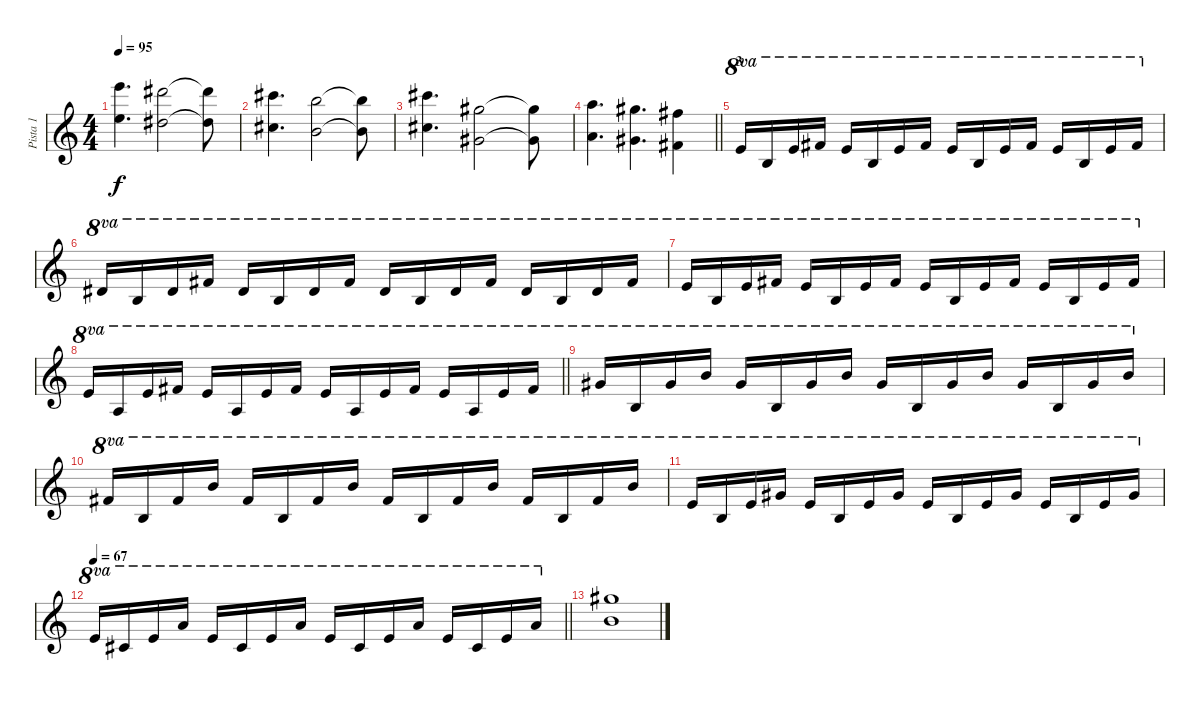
\track ("Pista 1" "Pista 1") {instrument acousticgrandpiano}
\staff {score}
\tuning (E5 B4 G4 D4 A3 E3) {hide}
\ts (4 4)
\tempo 95
\clef g2
\ks c
(26.4 19.5).4{d dy f} (25.4 18.5).2 (25.4{t} 18.5{t}).8 |
(23.4 16.5).4{d} (21.4 14.5).2 (21.4{t} 14.5{t}).8 |
(23.4 16.5).4{d} (18.4 11.5).2 (18.4{t} 11.5{t}).8 |
\barLineRight lightlight
(19.4 12.5).4{d} (18.4 11.5).4{d} (16.4 9.5).4 |
\section ("" "3")
19.5.16{ot 8va} 19.6.16{ot 8va} 19.5.16{ot 8va} 21.5.16{ot 8va} 19.5.16{ot 8va} 19.6.16{ot 8va} 19.5.16{ot 8va} 21.5.16{ot 8va} 19.5.16{ot 8va} 19.6.16{ot 8va} 19.5.16{ot 8va} 21.5.16{ot 8va} 19.5.16{ot 8va} 19.6.16{ot 8va} 19.5.16{ot 8va} 21.5.16{ot 8va} |
18.5.16{ot 8va} 19.6.16{ot 8va} 18.5.16{ot 8va} 21.5.16{ot 8va} 18.5.16{ot 8va} 19.6.16{ot 8va} 18.5.16{ot 8va} 21.5.16{ot 8va} 18.5.16{ot 8va} 19.6.16{ot 8va} 18.5.16{ot 8va} 21.5.16{ot 8va} 18.5.16{ot 8va} 19.6.16{ot 8va} 18.5.16{ot 8va} 21.5.16{ot 8va} |
19.5.16{ot 8va} 19.6.16{ot 8va} 19.5.16{ot 8va} 21.5.16{ot 8va} 19.5.16{ot 8va} 19.6.16{ot 8va} 19.5.16{ot 8va} 21.5.16{ot 8va} 19.5.16{ot 8va} 19.6.16{ot 8va} 19.5.16{ot 8va} 21.5.16{ot 8va} 19.5.16{ot 8va} 19.6.16{ot 8va} 19.5.16{ot 8va} 21.5.16{ot 8va} |
\barLineRight lightlight
19.5.16{ot 8va} 17.6.16{ot 8va} 19.5.16{ot 8va} 21.5.16{ot 8va} 19.5.16{ot 8va} 17.6.16{ot 8va} 19.5.16{ot 8va} 21.5.16{ot 8va} 19.5.16{ot 8va} 17.6.16{ot 8va} 19.5.16{ot 8va} 21.5.16{ot 8va} 19.5.16{ot 8va} 17.6.16{ot 8va} 19.5.16{ot 8va} 21.5.16{ot 8va} |
23.5.16{ot 8va} 19.6.16{ot 8va} 23.5.16{ot 8va} 26.5.16{ot 8va} 23.5.16{ot 8va} 19.6.16{ot 8va} 23.5.16{ot 8va} 26.5.16{ot 8va} 23.5.16{ot 8va} 19.6.16{ot 8va} 23.5.16{ot 8va} 26.5.16{ot 8va} 23.5.16{ot 8va} 19.6.16{ot 8va} 23.5.16{ot 8va} 26.5.16{ot 8va} |
21.5.16{ot 8va} 19.6.16{ot 8va} 21.5.16{ot 8va} 26.5.16{ot 8va} 21.5.16{ot 8va} 19.6.16{ot 8va} 21.5.16{ot 8va} 26.5.16{ot 8va} 21.5.16{ot 8va} 19.6.16{ot 8va} 21.5.16{ot 8va} 26.5.16{ot 8va} 21.5.16{ot 8va} 19.6.16{ot 8va} 21.5.16{ot 8va} 26.5.16{ot 8va} |
19.5.16{ot 8va} 19.6.16{ot 8va} 19.5.16{ot 8va} 23.5.16{ot 8va} 19.5.16{ot 8va} 19.6.16{ot 8va} 19.5.16{ot 8va} 23.5.16{ot 8va} 19.5.16{ot 8va} 19.6.16{ot 8va} 19.5.16{ot 8va} 23.5.16{ot 8va} 19.5.16{ot 8va} 19.6.16{ot 8va} 19.5.16{ot 8va} 23.5.16{ot 8va} |
\tempo 67
\barLineRight lightlight
19.5.16{ot 8va} 21.6.16{ot 8va} 19.5.16{ot 8va} 24.5.16{ot 8va} 19.5.16{ot 8va} 21.6.16{ot 8va} 19.5.16{ot 8va} 24.5.16{ot 8va} 19.5.16{ot 8va} 21.6.16{ot 8va} 19.5.16{ot 8va} 24.5.16{ot 8va} 19.5.16{ot 8va} 21.6.16{ot 8va} 19.5.16{ot 8va} 24.5.16{ot 8va} |
(23.5 19.6).1
